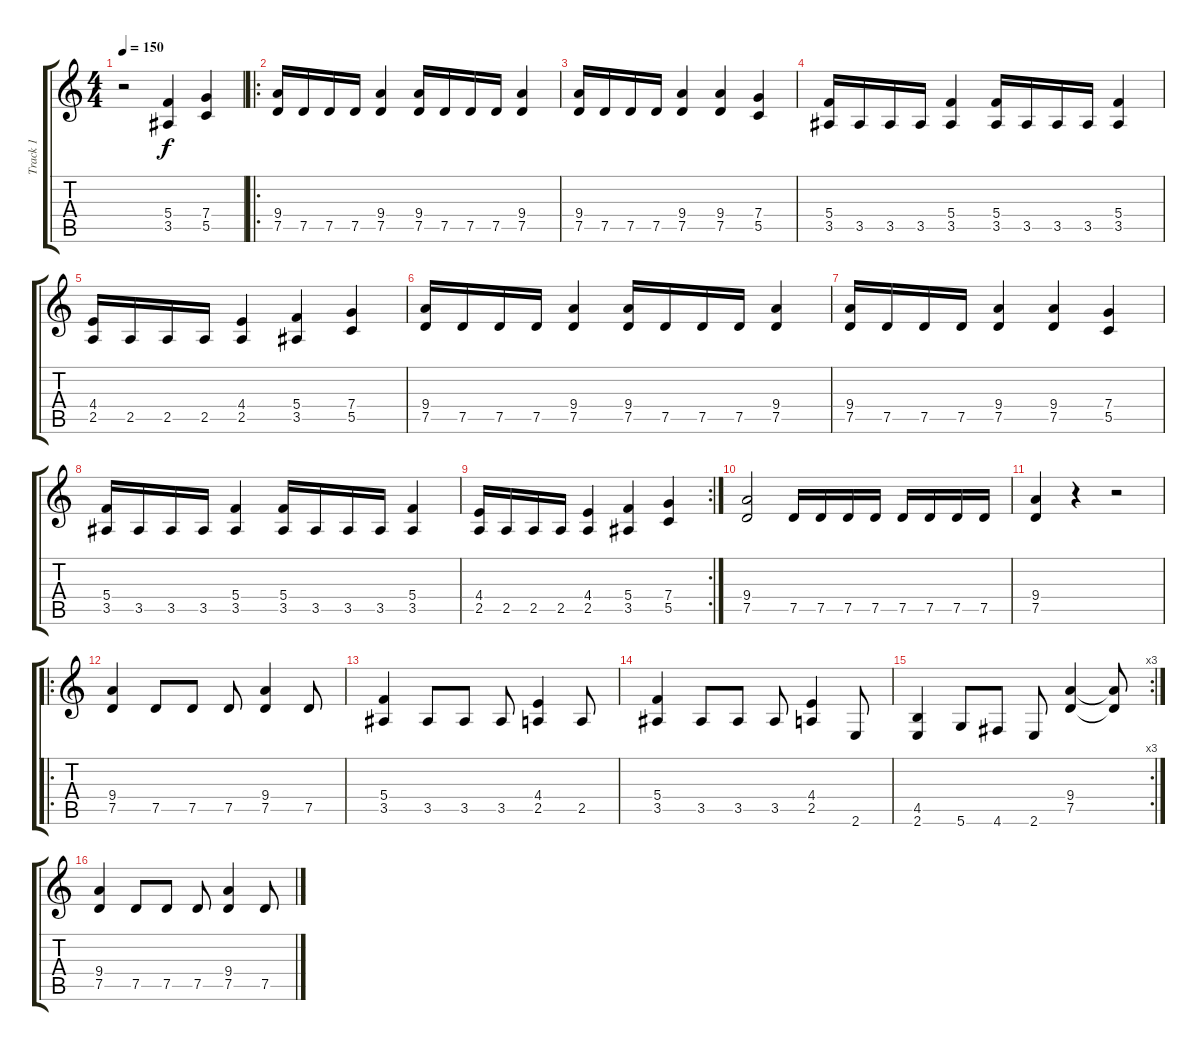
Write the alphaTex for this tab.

\track ("Track 1" "Track 1") {instrument overdrivenguitar}
\staff {score tabs}
\tuning (D4 A3 F3 C3 G2 D2) {hide}
\ts (4 4)
\tempo 150
\clef g2
\ks c
r.2{dy f instrument overdrivenguitar} (5.4 3.5).4 (7.4 5.5).4 |
\ro
(9.4 7.5).16 7.5.16 7.5.16 7.5.16 (9.4 7.5).4 (9.4 7.5).16 7.5.16 7.5.16 7.5.16 (9.4 7.5).4 |
(9.4 7.5).16 7.5.16 7.5.16 7.5.16 (9.4 7.5).4 (9.4 7.5).4 (7.4 5.5).4 |
(5.4 3.5).16 3.5.16 3.5.16 3.5.16 (5.4 3.5).4 (5.4 3.5).16 3.5.16 3.5.16 3.5.16 (5.4 3.5).4 |
(4.4 2.5).16 2.5.16 2.5.16 2.5.16 (4.4 2.5).4 (5.4 3.5).4 (7.4 5.5).4 |
(9.4 7.5).16 7.5.16 7.5.16 7.5.16 (9.4 7.5).4 (9.4 7.5).16 7.5.16 7.5.16 7.5.16 (9.4 7.5).4 |
(9.4 7.5).16 7.5.16 7.5.16 7.5.16 (9.4 7.5).4 (9.4 7.5).4 (7.4 5.5).4 |
(5.4 3.5).16 3.5.16 3.5.16 3.5.16 (5.4 3.5).4 (5.4 3.5).16 3.5.16 3.5.16 3.5.16 (5.4 3.5).4 |
\rc 2
(4.4 2.5).16 2.5.16 2.5.16 2.5.16 (4.4 2.5).4 (5.4 3.5).4 (7.4 5.5).4 |
(9.4 7.5).2 7.5.16 7.5.16 7.5.16 7.5.16 7.5.16 7.5.16 7.5.16 7.5.16 |
(9.4 7.5).4 r.4 r.2 |
\ro
(9.4 7.5).4 7.5.8 7.5.8 7.5.8 (9.4 7.5).4 7.5.8 |
(5.4 3.5).4 3.5.8 3.5.8 3.5.8 (4.4 2.5).4 2.5.8 |
(5.4 3.5).4 3.5.8 3.5.8 3.5.8 (4.4 2.5).4 2.6.8 |
\rc 3
(4.5 2.6).4 5.6.8 4.6.8 2.6.8 (9.4 7.5).4 (9.4{t} 7.5{t}).8 |
(9.4 7.5).4 7.5.8 7.5.8 7.5.8 (9.4 7.5).4 7.5.8
